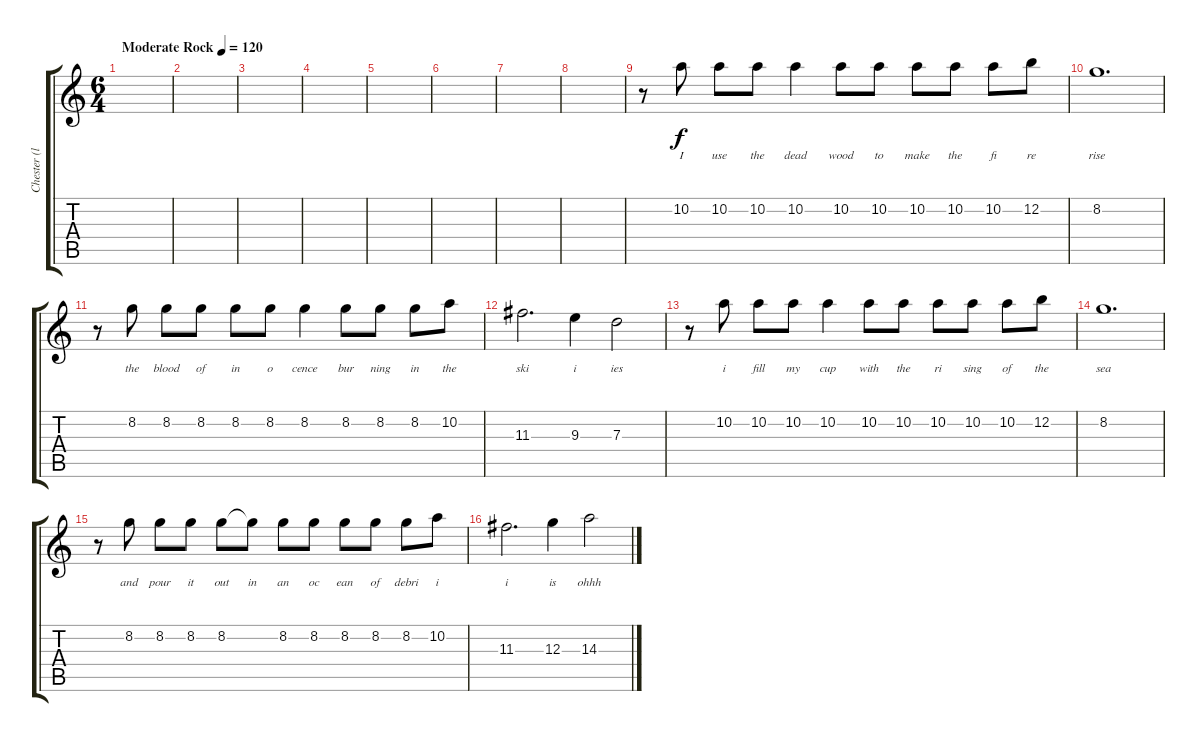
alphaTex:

\track ("Chester (lead vocals)" "Chester (l") {instrument acousticguitarsteel}
\staff {score tabs}
\tuning (E4 B3 G3 D3 A2 E2) {hide}
\ts (6 4)
\tempo (120 "Moderate Rock")
\clef g2
\ks c
|
|
|
|
|
|
|
|
r.8{volume 9} 10.2.8{lyrics (0 "I") lyrics (1 "") lyrics (2 "") lyrics (3 "") lyrics (4 "")} 10.2.8{lyrics (0 "use") lyrics (1 "") lyrics (2 "") lyrics (3 "") lyrics (4 "")} 10.2.8{lyrics (0 "the") lyrics (1 "") lyrics (2 "") lyrics (3 "") lyrics (4 "")} 10.2.4{lyrics (0 "dead") lyrics (1 "") lyrics (2 "") lyrics (3 "") lyrics (4 "")} 10.2.8{lyrics (0 "wood") lyrics (1 "") lyrics (2 "") lyrics (3 "") lyrics (4 "")} 10.2.8{lyrics (0 "to") lyrics (1 "") lyrics (2 "") lyrics (3 "") lyrics (4 "")} 10.2.8{lyrics (0 "make") lyrics (1 "") lyrics (2 "") lyrics (3 "") lyrics (4 "")} 10.2.8{lyrics (0 "the") lyrics (1 "") lyrics (2 "") lyrics (3 "") lyrics (4 "")} 10.2.8{lyrics (0 "fi") lyrics (1 "") lyrics (2 "") lyrics (3 "") lyrics (4 "")} 12.2.8{lyrics (0 "re") lyrics (1 "") lyrics (2 "") lyrics (3 "") lyrics (4 "")} |
8.2.1{d lyrics (0 "rise") lyrics (1 "") lyrics (2 "") lyrics (3 "") lyrics (4 "")} |
r.8 8.2.8{lyrics (0 "the") lyrics (1 "") lyrics (2 "") lyrics (3 "") lyrics (4 "")} 8.2.8{lyrics (0 "blood") lyrics (1 "") lyrics (2 "") lyrics (3 "") lyrics (4 "")} 8.2.8{lyrics (0 "of") lyrics (1 "") lyrics (2 "") lyrics (3 "") lyrics (4 "")} 8.2.8{lyrics (0 "in") lyrics (1 "") lyrics (2 "") lyrics (3 "") lyrics (4 "")} 8.2.8{lyrics (0 "o") lyrics (1 "") lyrics (2 "") lyrics (3 "") lyrics (4 "")} 8.2.4{lyrics (0 "cence") lyrics (1 "") lyrics (2 "") lyrics (3 "") lyrics (4 "")} 8.2.8{lyrics (0 "bur") lyrics (1 "") lyrics (2 "") lyrics (3 "") lyrics (4 "")} 8.2.8{lyrics (0 "ning") lyrics (1 "") lyrics (2 "") lyrics (3 "") lyrics (4 "")} 8.2.8{lyrics (0 "in") lyrics (1 "") lyrics (2 "") lyrics (3 "") lyrics (4 "")} 10.2.8{lyrics (0 "the") lyrics (1 "") lyrics (2 "") lyrics (3 "") lyrics (4 "")} |
11.3.2{d lyrics (0 "ski") lyrics (1 "") lyrics (2 "") lyrics (3 "") lyrics (4 "")} 9.3.4{lyrics (0 "i") lyrics (1 "") lyrics (2 "") lyrics (3 "") lyrics (4 "")} 7.3.2{lyrics (0 "ies") lyrics (1 "") lyrics (2 "") lyrics (3 "") lyrics (4 "")} |
r.8 10.2.8{lyrics (0 "i") lyrics (1 "") lyrics (2 "") lyrics (3 "") lyrics (4 "")} 10.2.8{lyrics (0 "fill") lyrics (1 "") lyrics (2 "") lyrics (3 "") lyrics (4 "")} 10.2.8{lyrics (0 "my") lyrics (1 "") lyrics (2 "") lyrics (3 "") lyrics (4 "")} 10.2.4{lyrics (0 "cup") lyrics (1 "") lyrics (2 "") lyrics (3 "") lyrics (4 "")} 10.2.8{lyrics (0 "with") lyrics (1 "") lyrics (2 "") lyrics (3 "") lyrics (4 "")} 10.2.8{lyrics (0 "the") lyrics (1 "") lyrics (2 "") lyrics (3 "") lyrics (4 "")} 10.2.8{lyrics (0 "ri") lyrics (1 "") lyrics (2 "") lyrics (3 "") lyrics (4 "")} 10.2.8{lyrics (0 "sing") lyrics (1 "") lyrics (2 "") lyrics (3 "") lyrics (4 "")} 10.2.8{lyrics (0 "of") lyrics (1 "") lyrics (2 "") lyrics (3 "") lyrics (4 "")} 12.2.8{lyrics (0 "the") lyrics (1 "") lyrics (2 "") lyrics (3 "") lyrics (4 "")} |
8.2.1{d lyrics (0 "sea") lyrics (1 "") lyrics (2 "") lyrics (3 "") lyrics (4 "")} |
r.8 8.2.8{lyrics (0 "and") lyrics (1 "") lyrics (2 "") lyrics (3 "") lyrics (4 "")} 8.2.8{lyrics (0 "pour") lyrics (1 "") lyrics (2 "") lyrics (3 "") lyrics (4 "")} 8.2.8{lyrics (0 "it") lyrics (1 "") lyrics (2 "") lyrics (3 "") lyrics (4 "")} 8.2.8{lyrics (0 "out") lyrics (1 "") lyrics (2 "") lyrics (3 "") lyrics (4 "")} 8.2{t}.8{lyrics (0 "in") lyrics (1 "") lyrics (2 "") lyrics (3 "") lyrics (4 "")} 8.2.8{lyrics (0 "an") lyrics (1 "") lyrics (2 "") lyrics (3 "") lyrics (4 "")} 8.2.8{lyrics (0 "oc") lyrics (1 "") lyrics (2 "") lyrics (3 "") lyrics (4 "")} 8.2.8{lyrics (0 "ean") lyrics (1 "") lyrics (2 "") lyrics (3 "") lyrics (4 "")} 8.2.8{lyrics (0 "of") lyrics (1 "") lyrics (2 "") lyrics (3 "") lyrics (4 "")} 8.2.8{lyrics (0 "debri") lyrics (1 "") lyrics (2 "") lyrics (3 "") lyrics (4 "")} 10.2.8{lyrics (0 "i") lyrics (1 "") lyrics (2 "") lyrics (3 "") lyrics (4 "")} |
11.3.2{d lyrics (0 "i") lyrics (1 "") lyrics (2 "") lyrics (3 "") lyrics (4 "")} 12.3.4{lyrics (0 "is") lyrics (1 "") lyrics (2 "") lyrics (3 "") lyrics (4 "")} 14.3.2{lyrics (0 "ohhh") lyrics (1 "") lyrics (2 "") lyrics (3 "") lyrics (4 "")}
